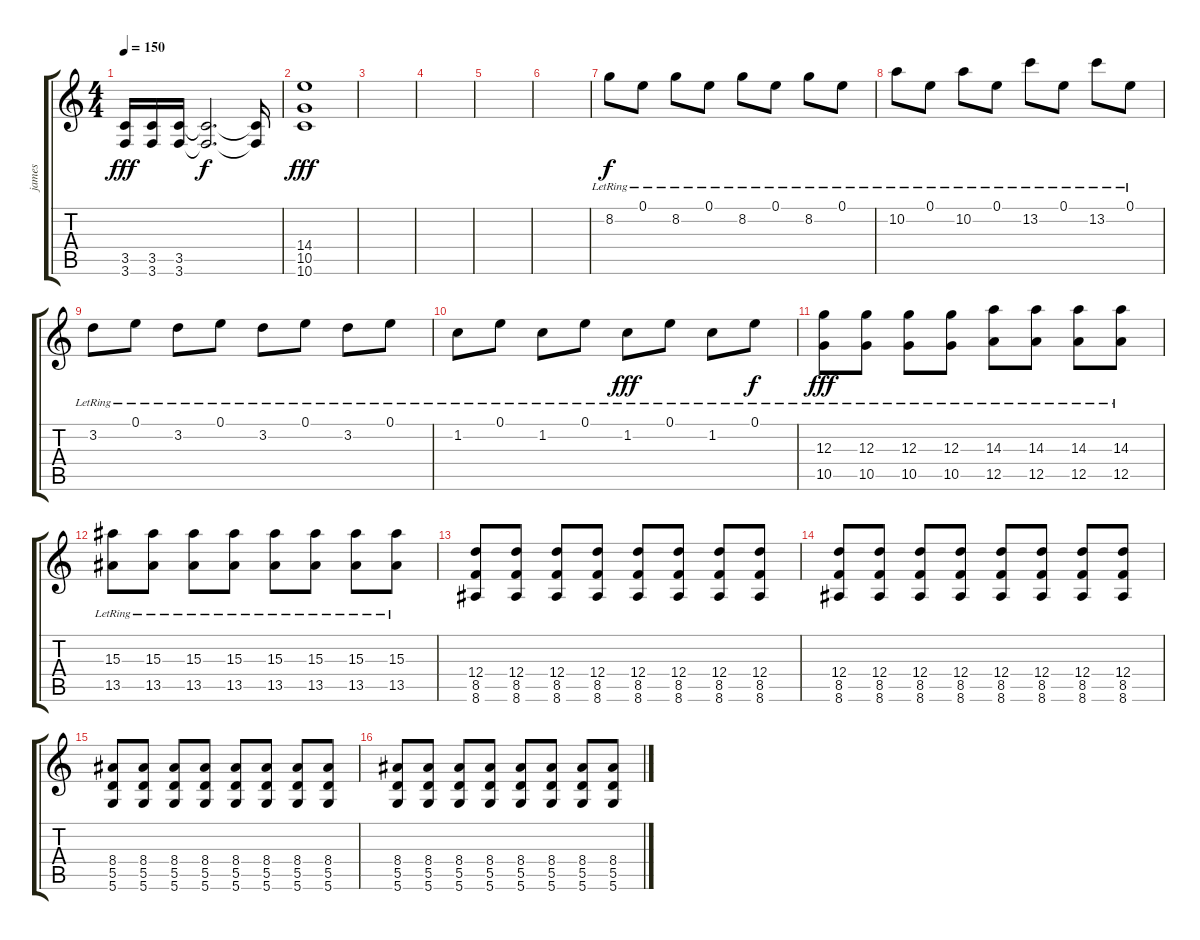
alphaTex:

\track ("james" "james") {instrument distortionguitar}
\staff {score tabs}
\tuning (E4 B3 G3 D3 A2 D2) {hide}
\ts (4 4)
\tempo 150
\clef g2
\ks c
(3.5 3.6).16{dy fff} (3.5 3.6).16 (3.5 3.6).16 (3.5{t} 3.6{t}).2{d dy f} (3.5{t} 3.6{t}).16 |
(14.4 10.5 10.6).1{dy fff} |
|
|
|
|
8.2{lr}.8{dy f} 0.1{lr}.8 8.2{lr}.8 0.1{lr}.8 8.2{lr}.8 0.1{lr}.8 8.2{lr}.8 0.1{lr}.8 |
10.2{lr}.8 0.1{lr}.8 10.2{lr}.8 0.1{lr}.8 13.2{lr}.8 0.1{lr}.8 13.2{lr}.8 0.1{lr}.8 |
3.2{lr}.8 0.1{lr}.8 3.2{lr}.8 0.1{lr}.8 3.2{lr}.8 0.1{lr}.8 3.2{lr}.8 0.1{lr}.8 |
1.2{lr}.8 0.1{lr}.8 1.2{lr}.8 0.1{lr}.8 1.2{lr}.8{dy fff} 0.1{lr}.8 1.2{lr}.8 0.1{lr}.8{dy f} |
(12.3{lr} 10.5{lr}).8{dy fff} (12.3{lr} 10.5{lr}).8 (12.3{lr} 10.5{lr}).8 (12.3{lr} 10.5{lr}).8 (14.3{lr} 12.5{lr}).8 (14.3{lr} 12.5{lr}).8 (14.3{lr} 12.5{lr}).8 (14.3{lr} 12.5{lr}).8 |
(15.3{lr} 13.5{lr}).8 (15.3{lr} 13.5{lr}).8 (15.3{lr} 13.5{lr}).8 (15.3{lr} 13.5{lr}).8 (15.3{lr} 13.5{lr}).8 (15.3{lr} 13.5{lr}).8 (15.3{lr} 13.5{lr}).8 (15.3{lr} 13.5).8 |
(12.4 8.5 8.6).8 (12.4 8.5 8.6).8 (12.4 8.5 8.6).8 (12.4 8.5 8.6).8 (12.4 8.5 8.6).8 (12.4 8.5 8.6).8 (12.4 8.5 8.6).8 (12.4 8.5 8.6).8 |
(12.4 8.5 8.6).8 (12.4 8.5 8.6).8 (12.4 8.5 8.6).8 (12.4 8.5 8.6).8 (12.4 8.5 8.6).8 (12.4 8.5 8.6).8 (12.4 8.5 8.6).8 (12.4 8.5 8.6).8 |
(8.4 5.5 5.6).8 (8.4 5.5 5.6).8 (8.4 5.5 5.6).8 (8.4 5.5 5.6).8 (8.4 5.5 5.6).8 (8.4 5.5 5.6).8 (8.4 5.5 5.6).8 (8.4 5.5 5.6).8 |
(8.4 5.5 5.6).8 (8.4 5.5 5.6).8 (8.4 5.5 5.6).8 (8.4 5.5 5.6).8 (8.4 5.5 5.6).8 (8.4 5.5 5.6).8 (8.4 5.5 5.6).8 (8.4 5.5 5.6).8
